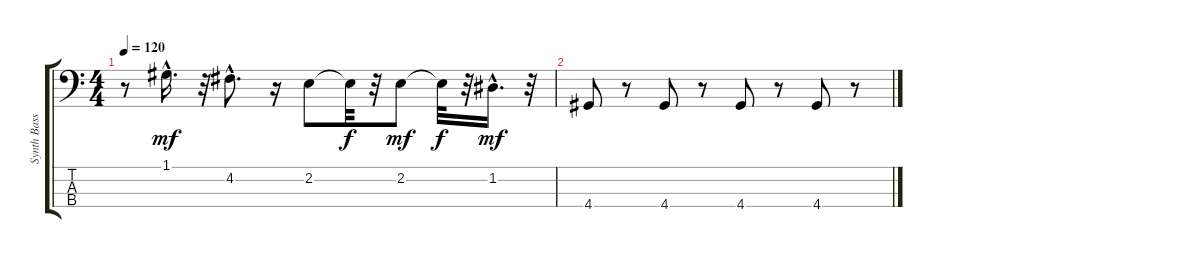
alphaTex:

\track ("Synth Bass 2" "Synth Bass") {instrument synthbass2}
\staff {score tabs}
\tuning (G2 D2 A1 E1) {hide}
\ts (4 4)
\tempo 120
\clef f4
\ks c
r.8{dy mf} 1.1{hac}.16{d} r.32 4.2{hac}.8{d} r.16 2.2.8 2.2{t}.32{dy f} r.32 2.2.8{dy mf} 2.2{t}.32{dy f} r.32 1.2{hac}.16{d dy mf} r.32 |
4.4.8 r.8 4.4.8 r.8 4.4.8 r.8 4.4.8 r.8
